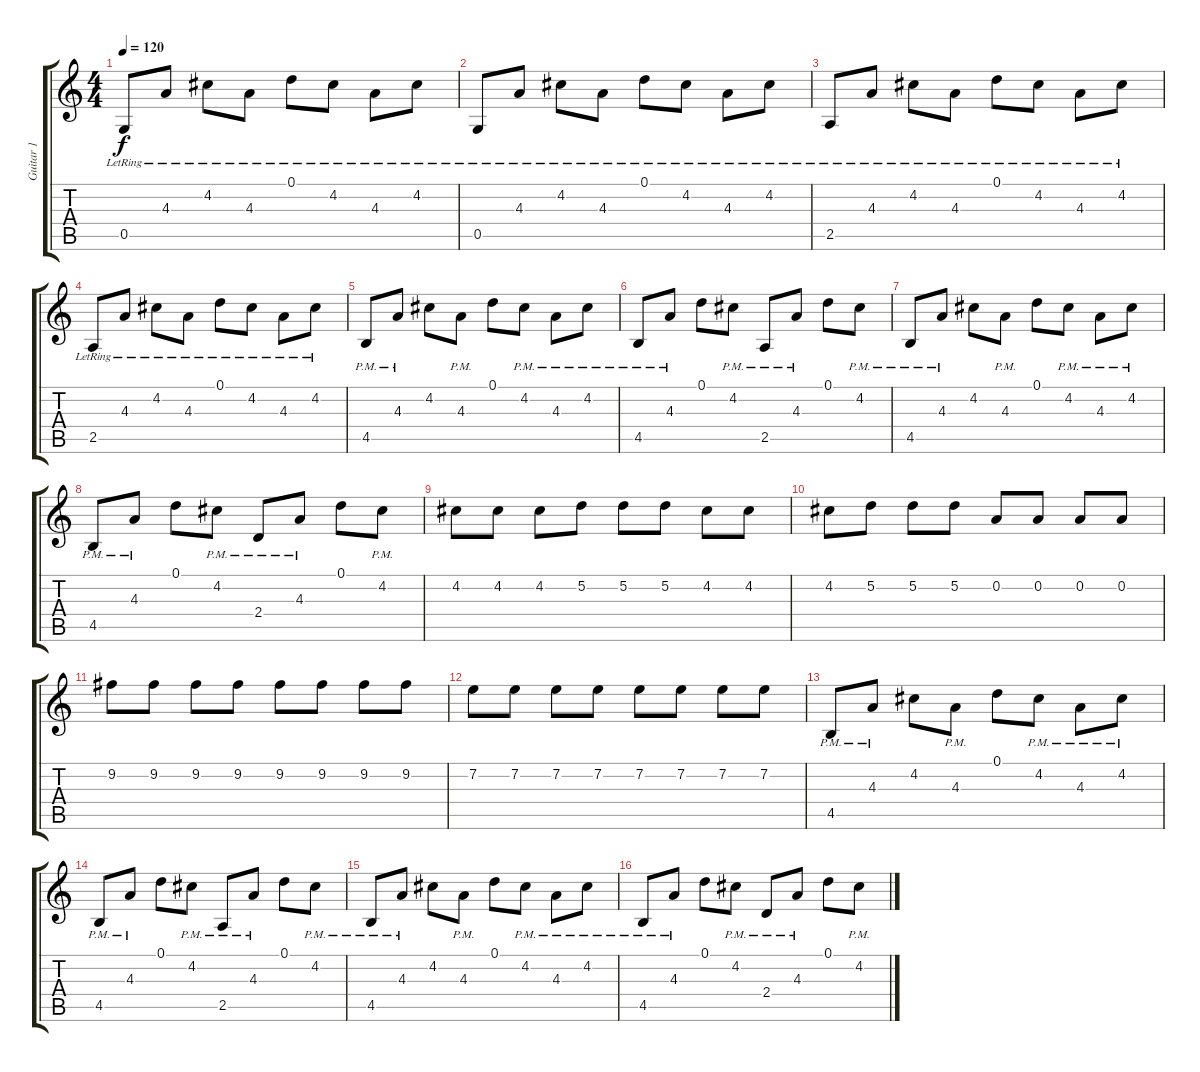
\track ("Guitar 1" "Guitar 1") {instrument electricguitarclean}
\staff {score tabs}
\tuning (D4 A3 F3 C3 G2 C2) {hide}
\ts (4 4)
\tempo 120
\clef g2
\ks c
0.5{lr}.8{dy f} 4.3{lr}.8 4.2{lr}.8 4.3{lr}.8 0.1{lr}.8 4.2{lr}.8 4.3{lr}.8 4.2{lr}.8 |
0.5{lr}.8 4.3{lr}.8 4.2{lr}.8 4.3{lr}.8 0.1{lr}.8 4.2{lr}.8 4.3{lr}.8 4.2{lr}.8 |
2.5{lr}.8 4.3{lr}.8 4.2{lr}.8 4.3{lr}.8 0.1{lr}.8 4.2{lr}.8 4.3{lr}.8 4.2{lr}.8 |
2.5{lr}.8 4.3{lr}.8 4.2{lr}.8 4.3{lr}.8 0.1{lr}.8 4.2{lr}.8 4.3{lr}.8 4.2{lr}.8 |
4.5{pm}.8{instrument distortionguitar} 4.3{pm}.8 4.2.8 4.3{pm}.8 0.1.8 4.2{pm}.8 4.3{pm}.8 4.2{pm}.8 |
4.5{pm}.8 4.3{pm}.8 0.1.8 4.2{pm}.8 2.5{pm}.8 4.3{pm}.8 0.1.8 4.2{pm}.8 |
4.5{pm}.8 4.3{pm}.8 4.2.8 4.3{pm}.8 0.1.8 4.2{pm}.8 4.3{pm}.8 4.2{pm}.8 |
4.5{pm}.8 4.3{pm}.8 0.1.8 4.2{pm}.8 2.4{pm}.8 4.3{pm}.8 0.1.8 4.2{pm}.8 |
4.2.8 4.2.8 4.2.8 5.2.8 5.2.8 5.2.8 4.2.8 4.2.8 |
4.2.8 5.2.8 5.2.8 5.2.8 0.2.8 0.2.8 0.2.8 0.2.8 |
9.2.8 9.2.8 9.2.8 9.2.8 9.2.8 9.2.8 9.2.8 9.2.8 |
7.2.8 7.2.8 7.2.8 7.2.8 7.2.8 7.2.8 7.2.8 7.2.8 |
4.5{pm}.8 4.3{pm}.8 4.2.8 4.3{pm}.8 0.1.8 4.2{pm}.8 4.3{pm}.8 4.2{pm}.8 |
4.5{pm}.8 4.3{pm}.8 0.1.8 4.2{pm}.8 2.5{pm}.8 4.3{pm}.8 0.1.8 4.2{pm}.8 |
4.5{pm}.8 4.3{pm}.8 4.2.8 4.3{pm}.8 0.1.8 4.2{pm}.8 4.3{pm}.8 4.2{pm}.8 |
4.5{pm}.8 4.3{pm}.8 0.1.8 4.2{pm}.8 2.4{pm}.8 4.3{pm}.8 0.1.8 4.2{pm}.8
